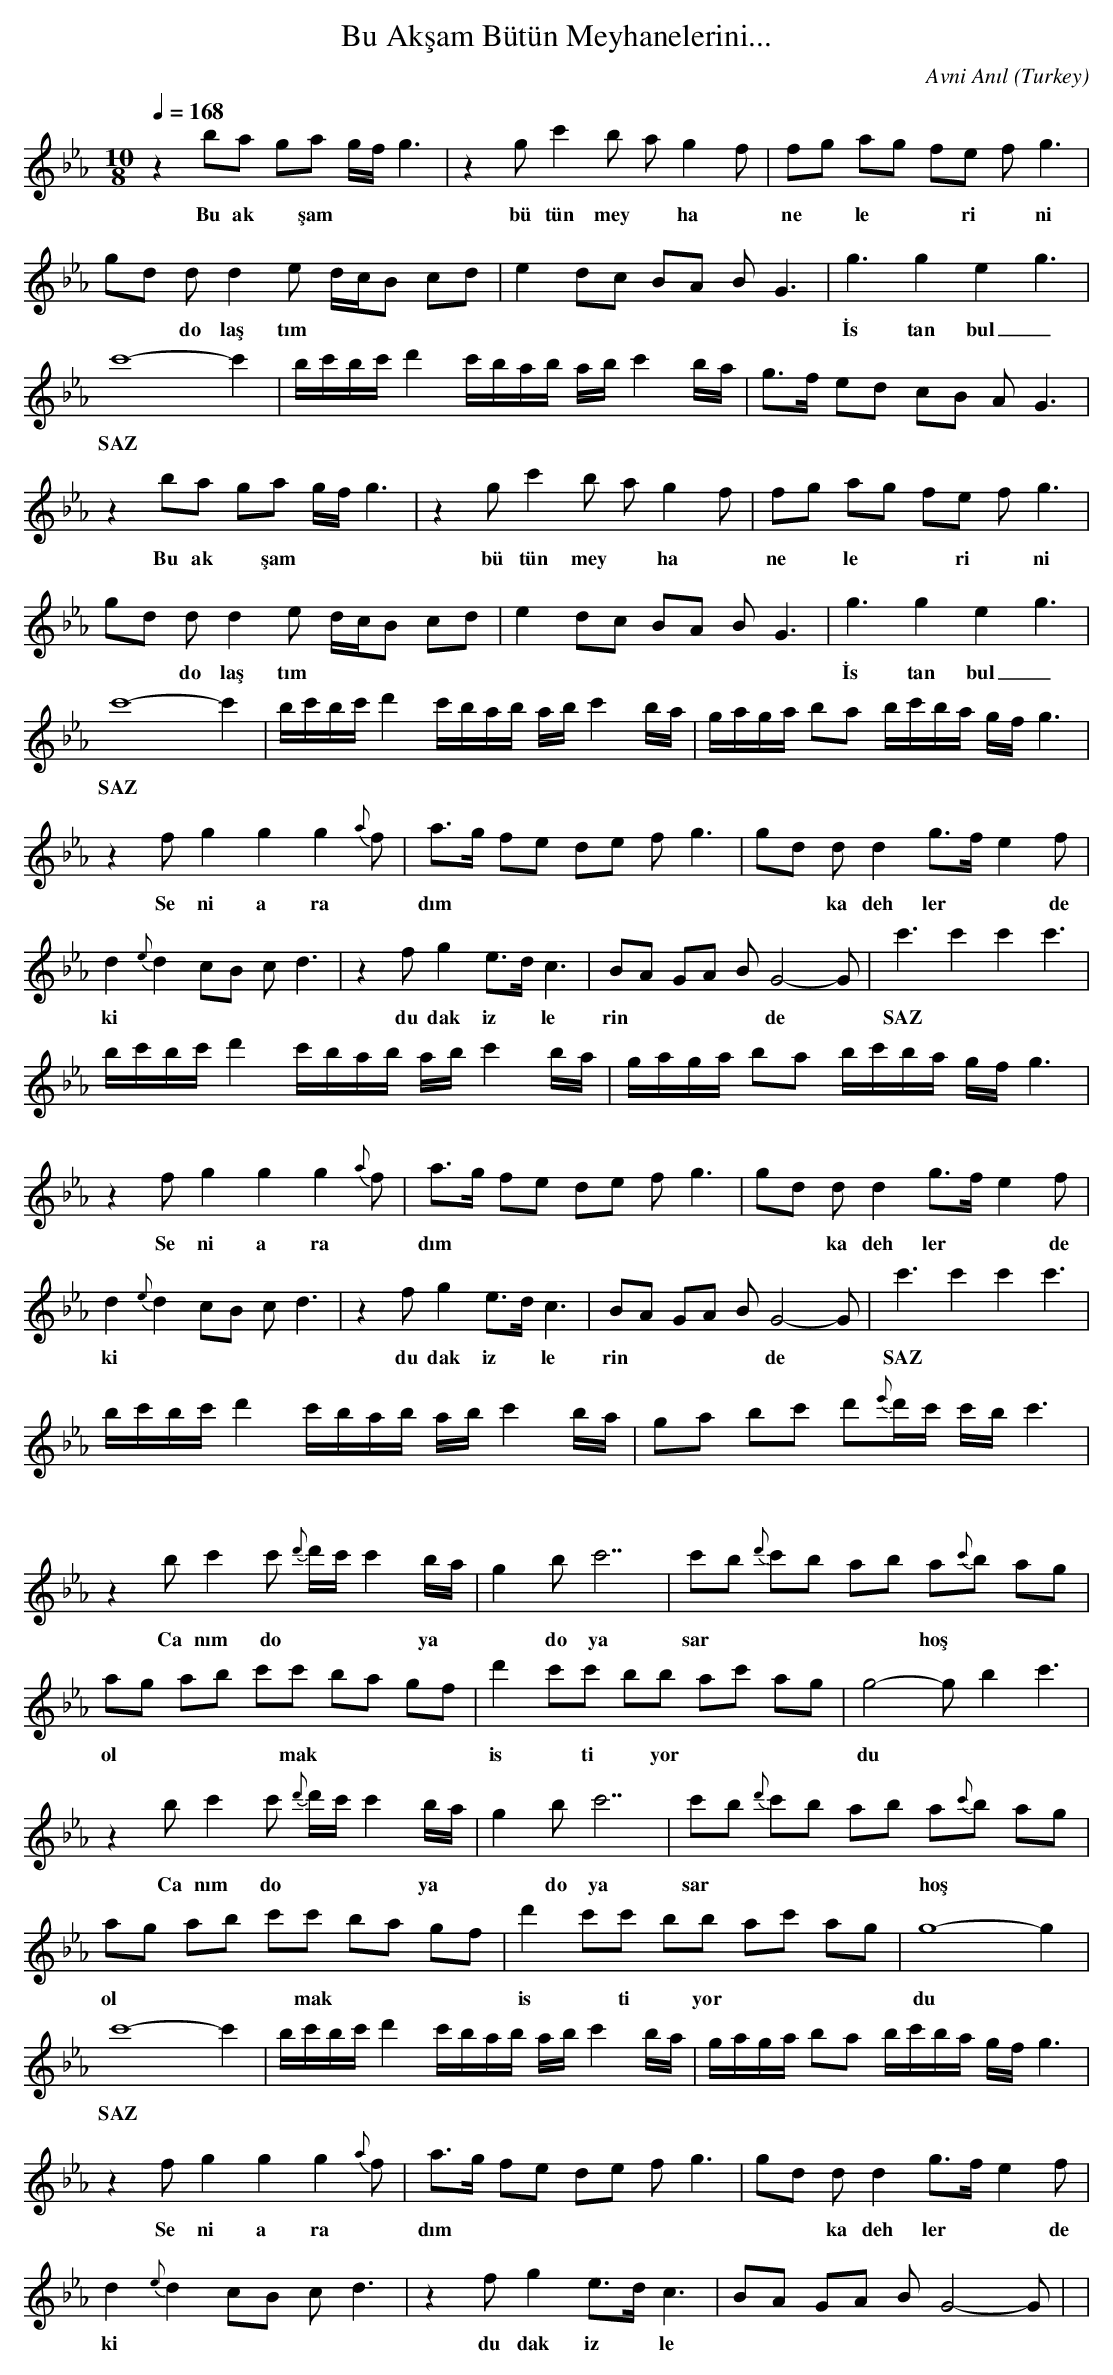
X:1
T: Bu Akşam Bütün Meyhanelerini...
C: Avni Anıl
O: Turkey
M: 10/8
L: 1/16
K: C _B _e _A
Q: 1/4=168
z4 b2a2 g2a2 gfg6  | z4 g2c'4b2 a2g4f2  | \
w:  Bu  ak *  şam   |  bü tün  mey *  ha  |
f2g2 a2g2 f2e2 f2g6  |
w:  ne *  le *  *  ri *  ni   |
g2d2 d2d4e2 dcB2 c2d2  | e4 d2c2 B2A2 B2G6  | \
w:  *  *  do laş tım   |   |
g6g4e4g6  |
w:  İs tan bul_ un    |
c'16-c'4  | bc'bc' d'4 c'bab abc'4ba  | \
w:  SAZ  |   |
g3f e2d2 c2B2 A2G6  |
w:   |
z4 b2a2 g2a2 gfg6  | z4 g2c'4b2 a2g4f2  | \
w:  Bu  ak *  şam   |  bü tün  mey *  ha  |
f2g2 a2g2 f2e2 f2g6  |
w:  ne *  le *  *  ri *  ni   |
g2d2 d2d4e2 dcB2 c2d2  | e4 d2c2 B2A2 B2G6  | \
w:  *  *  do laş tım   |   |
g6g4e4g6  |
w:  İs tan bul_ un    |
c'16-c'4  | bc'bc' d'4 c'bab abc'4ba  | \
w:  SAZ  |   |
gaga b2a2 bc'ba gfg6  |
w:   |
z4 f2g4g4g4{a}f2  | a3g f2e2 d2e2 f2g6  | \
w:  Se ni  a ra  |  dım   |
g2d2 d2d4g3fe4f2  |
w:  *  *  ka deh ler *  *  de  |
d4 {e}d4 c2B2 c2d6  | z4 f2g4e3dc6  | \
w:  ki   |  du dak  iz *  le  |
B2A2 G2A2 B2G8-G2  | c'6c'4c'4c'6  |
w:  rin *  *  *  *  de    |  SAZ  |
bc'bc' d'4 c'bab abc'4ba  | gaga b2a2 bc'ba gfg6  |
w:   |   |
z4 f2g4g4g4{a}f2  | a3g f2e2 d2e2 f2g6  | \
w:  Se ni  a ra  |  dım   |
g2d2 d2d4g3fe4f2  |
w:  *  *  ka deh ler *  *  de  |
d4 {e}d4 c2B2 c2d6  | z4 f2g4e3dc6  | \
w:  ki   |  du dak  iz *  le  |
B2A2 G2A2 B2G8-G2  | c'6c'4c'4c'6  |
w:  rin *  *  *  *  de    |  SAZ  |
bc'bc' d'4 c'bab abc'4ba  | g2a2 b2c'2 d'2{e'}d'c' c'bc'6  |
w:   |   |
z4 b2c'4c'2 {d'}d'c'c'4ba  | g4 b2c'14  | \
w:  Ca nım  do *  *  *  ya   |  *  do ya   |
c'2b2 {d'}c'2b2 a2b2 a2{c'}b2 a2g2  |
w:  sar *  *  *  *  *  hoş   |
a2g2 a2b2 c'2c'2 b2a2 g2f2  | d'4 c'2c'2 b2b2 a2c'2 a2g2  | \
w:  ol *  *  *  *  mak   |  is *  ti *  yor  |
g8-g2b4c'6  |
w:  du    |
z4 b2c'4c'2 {d'}d'c'c'4ba  | g4 b2c'14  | \
w:  Ca nım  do *  *  *  ya   |  *  do ya   |
c'2b2 {d'}c'2b2 a2b2 a2{c'}b2 a2g2  |
w:  sar *  *  *  *  *  hoş   |
a2g2 a2b2 c'2c'2 b2a2 g2f2  | d'4 c'2c'2 b2b2 a2c'2 a2g2  | g16-g4  |
w:  ol *  *  *  *  mak   |  is *  ti *  yor  |  du    |
c'16-c'4  | bc'bc' d'4 c'bab abc'4ba  | \
w:  SAZ  |   |
gaga b2a2 bc'ba gfg6  |
w:   |
z4 f2g4g4g4{a}f2  | a3g f2e2 d2e2 f2g6  | \
w:  Se ni  a ra  |  dım   |
g2d2 d2d4g3fe4f2  |
w:  *  *  ka deh ler *  *  de  |
d4 {e}d4 c2B2 c2d6  | z4 f2g4e3dc6  | \
w:  ki   |  du dak  iz *  le  |
B2A2 G2A2 B2G8-G2  | |
